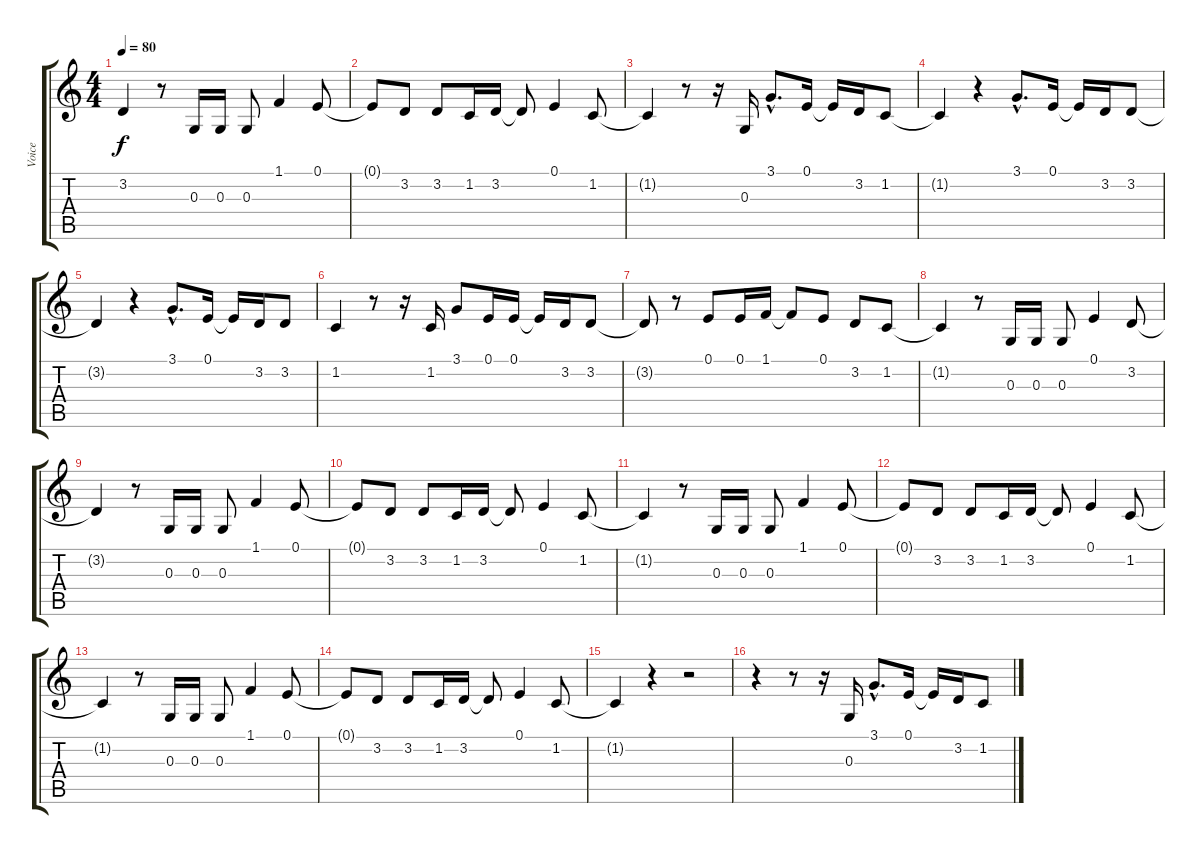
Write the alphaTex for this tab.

\track ("Voice" "Voice") {instrument voiceoohs}
\staff {score tabs}
\tuning (E4 B3 G3 D3 A2 E2) {hide}
\ts (4 4)
\tempo 80
\clef g2
\ks c
3.2{t}.4{dy f} r.8 0.3.16 0.3.16 0.3.8 1.1.4 0.1.8 |
0.1{t}.8 3.2.8 3.2.8 1.2.16 3.2.16 3.2{t}.8 0.1.4 1.2.8 |
1.2{t}.4 r.8 r.16 0.3.16 3.1{hac}.8{d} 0.1.16 0.1{t}.16 3.2.16 1.2.8 |
1.2{t}.4 r.4 3.1{hac}.8{d} 0.1.16 0.1{t}.16 3.2.16 3.2.8 |
3.2{t}.4 r.4 3.1{hac}.8{d} 0.1.16 0.1{t}.16 3.2.16 3.2.8 |
1.2.4 r.8 r.16 1.2.16 3.1.8 0.1.16 0.1.16 0.1{t}.16 3.2.16 3.2.8 |
3.2{t}.8 r.8 0.1.8 0.1.16 1.1.16 1.1{t}.8 0.1.8 3.2.8 1.2.8 |
1.2{t}.4 r.8 0.3.16 0.3.16 0.3.8 0.1.4 3.2.8 |
3.2{t}.4 r.8 0.3.16 0.3.16 0.3.8 1.1.4 0.1.8 |
0.1{t}.8 3.2.8 3.2.8 1.2.16 3.2.16 3.2{t}.8 0.1.4 1.2.8 |
1.2{t}.4 r.8 0.3.16 0.3.16 0.3.8 1.1.4 0.1.8 |
0.1{t}.8 3.2.8 3.2.8 1.2.16 3.2.16 3.2{t}.8 0.1.4 1.2.8 |
1.2{t}.4 r.8 0.3.16 0.3.16 0.3.8 1.1.4 0.1.8 |
0.1{t}.8 3.2.8 3.2.8 1.2.16 3.2.16 3.2{t}.8 0.1.4 1.2.8 |
1.2{t}.4 r.4 r.2 |
r.4 r.8 r.16 0.3.16 3.1{hac}.8{d} 0.1.16 0.1{t}.16 3.2.16 1.2.8
